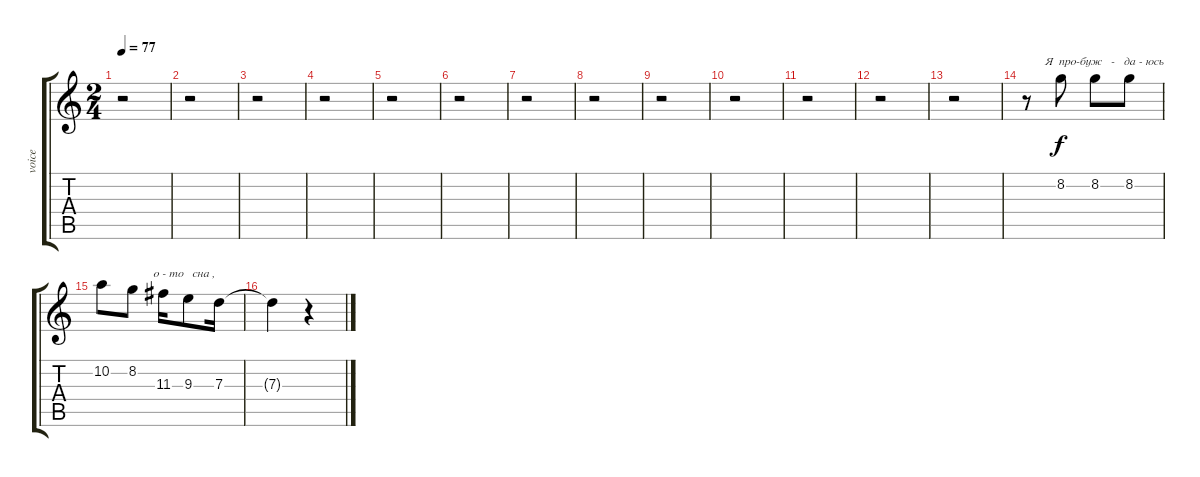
\track ("voice" "voice") {instrument synthbass1}
\staff {score tabs}
\tuning (E4 B3 G3 D3 A2 E2) {hide}
\ts (2 4)
\tempo 77
\clef g2
\ks c
r.2{dy f} |
r.2 |
r.2 |
r.2 |
r.2 |
r.2 |
r.2 |
r.2 |
r.2 |
r.2 |
r.2 |
r.2 |
r.2 |
r.8{txt "      Я  про-буж   -   да - юсь" volume 16 balance 8} 8.2.8 8.2.8 8.2.8 |
10.2.8 8.2.8{txt "       о - то   сна ,"} 11.3.16 9.3.8 7.3.16 |
7.3{t}.4 r.4
